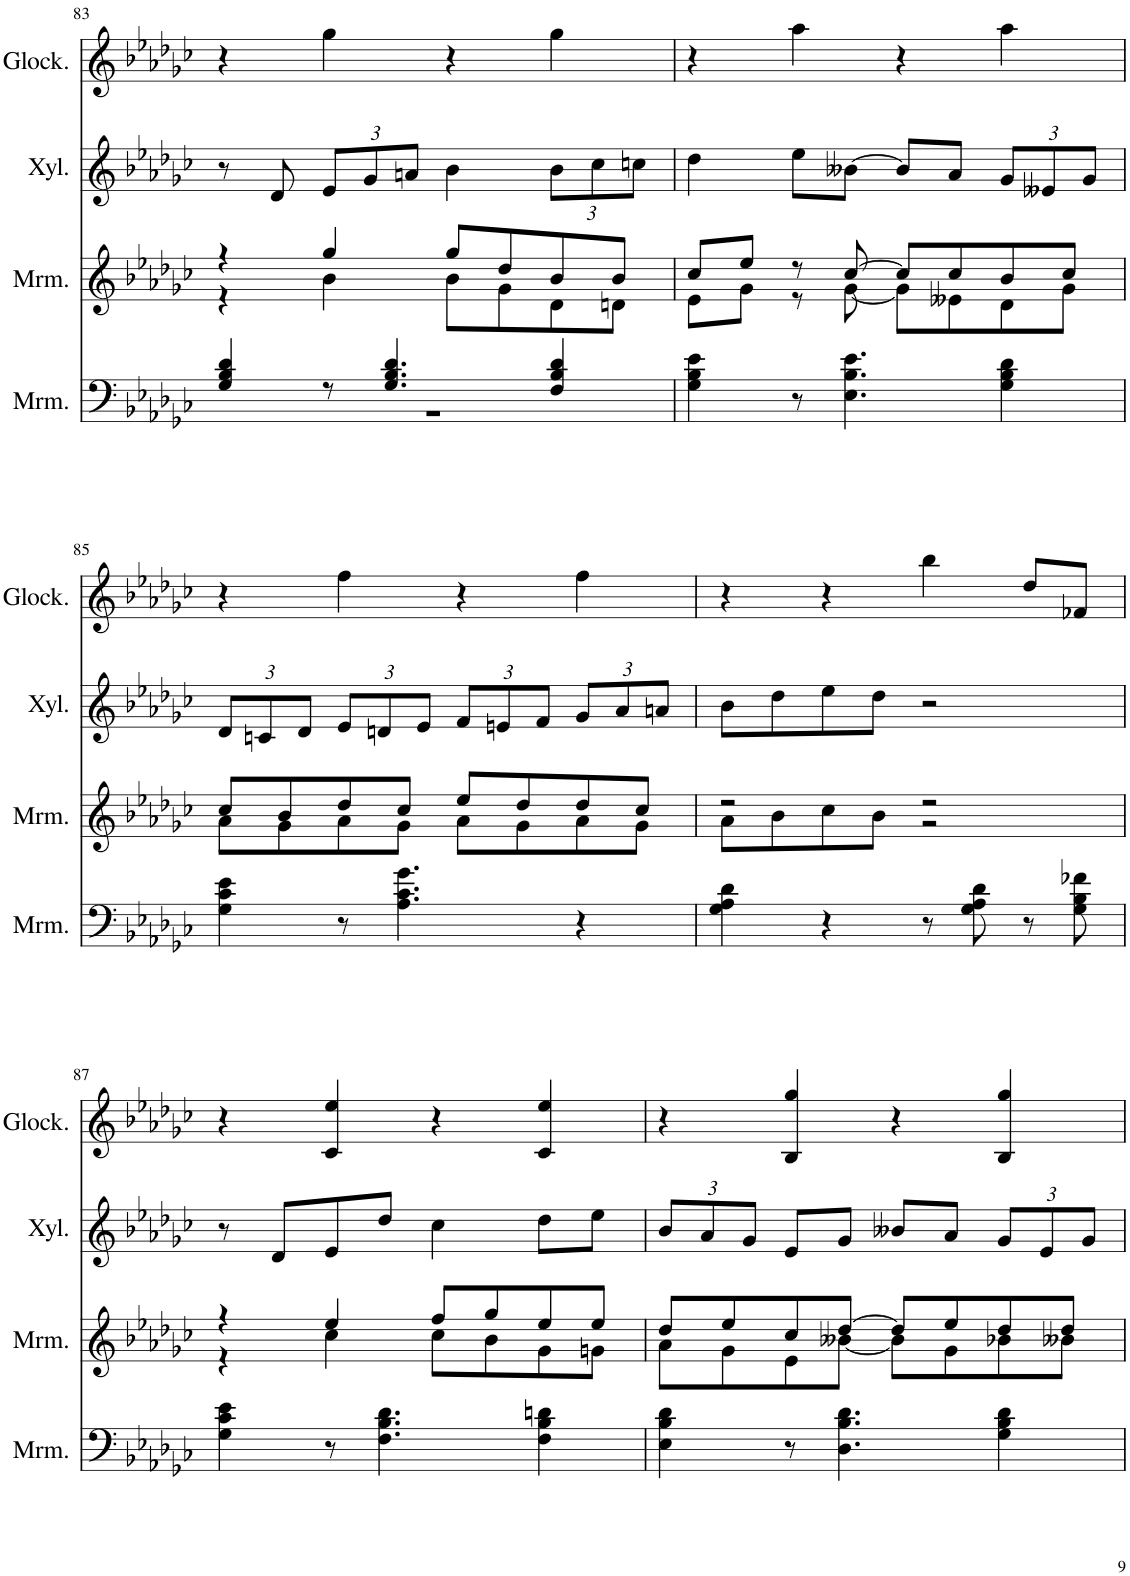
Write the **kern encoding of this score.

**kern	**kern	**kern	**kern
*part4	*part3	*part2	*part1
*staff4	*staff3	*staff2	*staff1
*I"马林巴琴	*I"马林巴琴	*I"木琴	*I"钟琴
!!LO:PB:g=z
*clefF4	*clefG2	*clefG2	*clefG2
*	*	*Trd-7c-12	*Trd-14c-24
*k[b-e-a-d-g-c-]	*k[b-e-a-d-g-c-]	*k[b-e-a-d-g-c-]	*k[b-e-a-d-g-c-]
*M4/4	*M4/4	*M4/4	*M4/4
=83	=83	=83	=83
*^	*^	*	*
4G-/ 4B-/ 4d-/	1r	4r	4r	8r	4r
.	.	.	.	8d-/	.
*	*	*	*	*Xbrackettup	*
8r	.	4gg-/	4b-\	12e-/L	4gg-\
.	.	.	.	12g-/	.
4.G-/ 4.B-/ 4.d-/	.	.	.	.	.
.	.	.	.	12an/J	.
.	.	8gg-/L	8b-\L	4b-\	4r
.	.	8dd-/	8g-\	.	.
4F/ 4B-/ 4d-/	.	8b-/	8d-\	12b-\L	4gg-\
.	.	.	.	12cc-\	.
.	.	8b-/J	8dn\J	.	.
.	.	.	.	12ccn\J	.
*v	*v	*	*	*	*
=84	=84	=84	=84	=84
4G-\ 4B-\ 4e-\	8cc-/L	8e-\L	4dd-\	4r
.	8ee-/J	8g-\J	.	.
8r	8r	8r	8ee-\L	4aa-\
4.E-\ 4.B-\ 4.e-\	[8cc-/	[8g-\	[8b--X\J	.
.	8cc-/L]	8g-\L]	8b--/L]	4r
.	8cc-/	8e--X\	8a-/J	.
4G-\ 4B-\ 4d-\	8b-/	8d-\	12g-/L	4aa-\
.	.	.	12e--X/	.
.	8cc-/J	8g-\J	.	.
.	.	.	12g-/J	.
!!LO:LB:g=z
=85	=85	=85	=85	=85
4G-\ 4c-\ 4e-\	8cc-/L	8a-\L	12d-/L	4r
.	.	.	12cn/	.
.	8b-/	8g-\	.	.
.	.	.	12d-/J	.
8r	8dd-/	8a-\	12e-/L	4ff\
.	.	.	12dn/	.
4.A-\ 4.c-\ 4.g-\	8cc-/J	8g-\J	.	.
.	.	.	12e-/J	.
.	8ee-/L	8a-\L	12f/L	4r
.	.	.	12en/	.
.	8dd-/	8g-\	.	.
.	.	.	12f/J	.
4r	8dd-/	8a-\	12g-/L	4ff\
.	.	.	12a-/	.
.	8cc-/J	8g-\J	.	.
.	.	.	12an/J	.
=86	=86	=86	=86	=86
4G-\ 4A-\ 4d-\	2r	8a-\L	8b-\L	4r
.	.	8b-\	8dd-\	.
4r	.	8cc-\	8ee-\	4r
.	.	8b-\J	8dd-\J	.
8r	2r	2r	2r	4bb-\
8G-\ 8A-\ 8d-\	.	.	.	.
8r	.	.	.	8dd-/L
8G-\ 8B-\ 8f-X\	.	.	.	8f-X/J
!!LO:LB:g=z
=87	=87	=87	=87	=87
4G-\ 4c-\ 4e-\	4r	4r	8r	4r
.	.	.	8d-/L	.
8r	4ee-/	4cc-\	8e-/	4c-/ 4ee-/
4.F\ 4.B-\ 4.d-\	.	.	8dd-/J	.
.	8ff/L	8cc-\L	4cc-\	4r
.	8gg-/	8b-\	.	.
4F\ 4B-\ 4dn\	8ee-/	8g-\	8dd-\L	4c-/ 4ee-/
.	8ee-/J	8gn\J	8ee-\J	.
=88	=88	=88	=88	=88
4E-\ 4B-\ 4d-\	8dd-/L	8a-\L	12b-/L	4r
.	.	.	12a-/	.
.	8ee-/	8g-\	.	.
.	.	.	12g-/J	.
8r	8cc-/	8e-\	8e-/L	4B-/ 4gg-/
4.D-\ 4.B-\ 4.d-\	[8dd-/J	[8b--X\J	8g-/J	.
.	8dd-/L]	8b--\L]	8b--X/L	4r
.	8ee-/	8g-\	8a-/J	.
4G-\ 4B-\ 4d-\	8dd-/	8b-X\	12g-/L	4B-/ 4gg-/
.	.	.	12e-/	.
.	8dd-/J	8b--X\J	.	.
.	.	.	12g-/J	.
*	*v	*v	*	*
=	=	=	=
*-	*-	*-	*-
